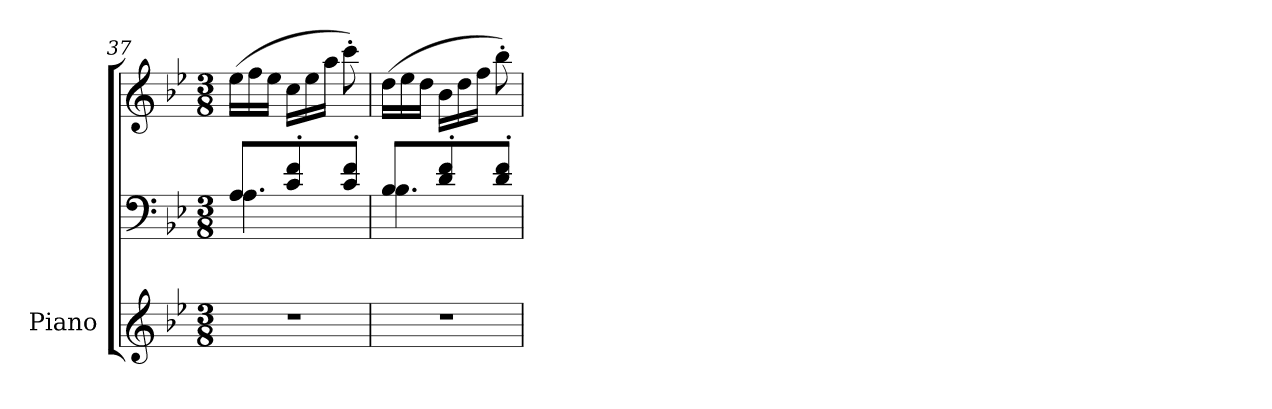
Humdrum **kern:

**kern	**kern	**kern
*part1	*part1	*part1
*staff3	*staff2	*staff1
*I"Piano	*	*
*I'Pno	*	*
!!LO:LB:g=z
*clefG2	*clefF4	*clefG2
*k[b-e-]	*k[b-e-]	*k[b-e-]
*M3/8	*M3/8	*M3/8
=37	=37	=37
*	*^	*
!	!	!LO:N:head=solid	!
*	*	*	*Xtuplet
4.r	8A/L	4.A\	(>24ee-\LL
.	.	.	24ff\
.	.	.	24ee-\JJ
.	8c/'< 8f/'<	.	24cc\LL
.	.	.	24ee-\
.	.	.	24aa\JJ
.	8c/'< 8f/'<J	.	8ccc'\)
=38	=38	=38	=38
!	!	!LO:N:head=solid	!
4.r	8B-/L	4.B-\	(>24dd\LL
.	.	.	24ee-\
.	.	.	24dd\JJ
.	8d/'< 8f/'<	.	24b-\LL
.	.	.	24dd\
.	.	.	24ff\JJ
.	8d/'< 8f/'<J	.	8bb-'\)
*	*v	*v	*
=	=	=
*-	*-	*-
